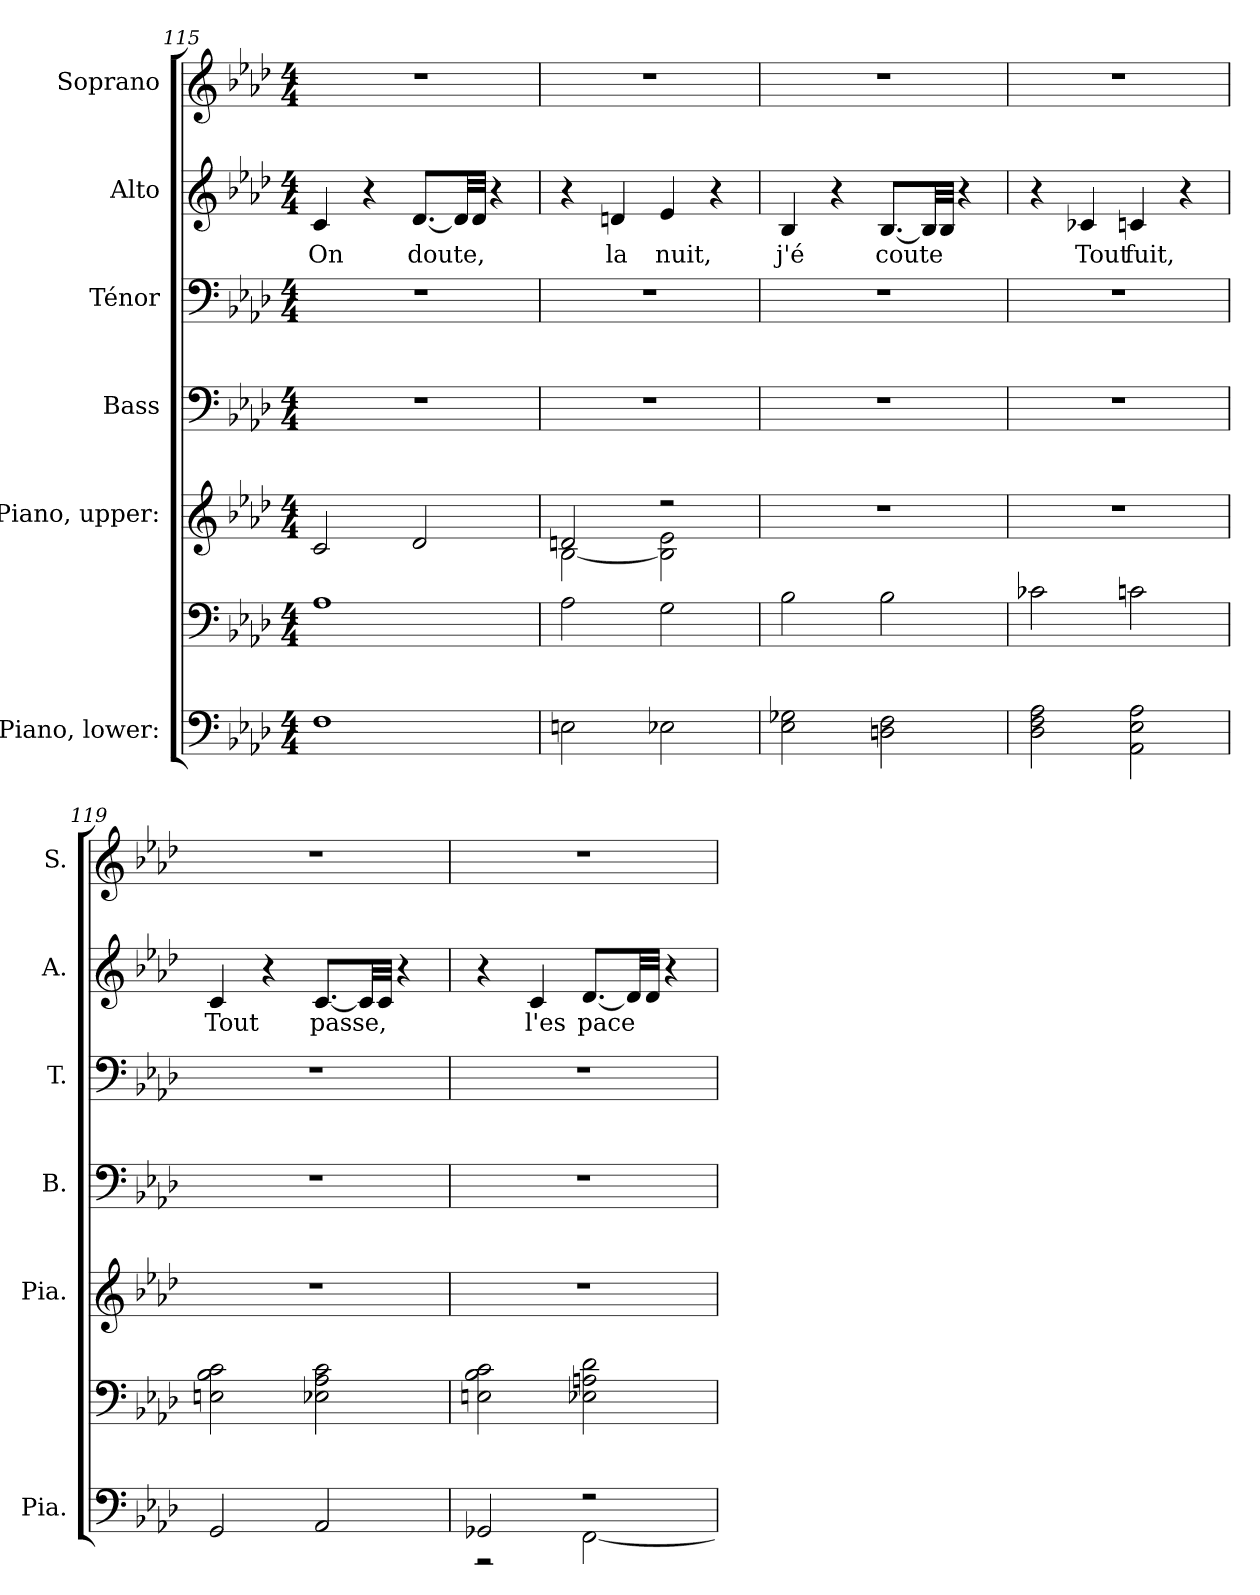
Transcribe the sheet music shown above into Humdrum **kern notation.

**kern	**kern	**kern	**kern	**kern	**kern	**text	**kern
*part6	*part6	*part5	*part4	*part3	*part2	*part2	*part1
*staff7	*staff6	*staff5	*staff4	*staff3	*staff2	*staff2	*staff1
*I"Piano, lower:	*	*I"Piano, upper:	*I"Bass	*I"Ténor	*I"Alto	*	*I"Soprano
*I'Pia.	*	*I'Pia.	*I'B.	*I'T.	*I'A.	*	*I'S.
!!LO:PB:g=z
*clefF4	*clefF4	*clefG2	*clefF4	*clefF4	*clefG2	*	*clefG2
*k[b-e-a-d-]	*k[b-e-a-d-]	*k[b-e-a-d-]	*k[b-e-a-d-]	*k[b-e-a-d-]	*k[b-e-a-d-]	*	*k[b-e-a-d-]
*M4/4	*M4/4	*M4/4	*M4/4	*M4/4	*M4/4	*	*M4/4
=115	=115	=115	=115	=115	=115	=115	=115
!	!	!	!	!	!	!LO:LY:b	!
1F	1A-	2c/	1r	1r	4c/	On	1r
.	.	.	.	.	4r	.	.
!	!	!	!	!	!	!LO:LY:b	!
.	.	2d-/	.	.	[8.d-/L	doute,	.
.	.	.	.	.	32d-/LL]	.	.
.	.	.	.	.	32d-/JJJ	.	.
.	.	.	.	.	4r	.	.
=116	=116	=116	=116	=116	=116	=116	=116
*	*	*^	*	*	*	*	*
2En\	2A-\	2dn/	[2B-\	1r	1r	4r	.	1r
!	!	!	!	!	!	!	!LO:LY:b	!
.	.	.	.	.	.	4dn/	la	.
!	!	!	!	!	!	!	!LO:LY:b	!
2E-X\	2G\	2r	2B-\] 2e-\	.	.	4e-/	nuit,	.
.	.	.	.	.	.	4r	.	.
*	*	*v	*v	*	*	*	*	*
=117	=117	=117	=117	=117	=117	=117	=117
!	!	!	!	!	!	!LO:LY:b	!
2E-\ 2G-X\	2B-\	1r	1r	1r	4B-/	j'é	1r
.	.	.	.	.	4r	.	.
!	!	!	!	!	!	!LO:LY:b	!
2Dn\ 2F\	2B-\	.	.	.	[8.B-/L	coute	.
.	.	.	.	.	32B-/LL]	.	.
.	.	.	.	.	32B-/JJJ	.	.
.	.	.	.	.	4r	.	.
=118	=118	=118	=118	=118	=118	=118	=118
2D-\ 2F\ 2A-\	2c-X\	1r	1r	1r	4r	.	1r
!	!	!	!	!	!	!LO:LY:b	!
.	.	.	.	.	4c-X/	Tout	.
!	!	!	!	!	!	!LO:LY:b	!
2AA-\ 2E-\ 2A-\	2cn\	.	.	.	4cn/	fuit,	.
.	.	.	.	.	4r	.	.
=119	=119	=119	=119	=119	=119	=119	=119
!	!	!	!	!	!	!LO:LY:b	!
2GG/	2En\ 2B-\ 2c\	1r	1r	1r	4c/	Tout	1r
.	.	.	.	.	4r	.	.
!	!	!	!	!	!	!LO:LY:b	!
2AA-/	2E-X\ 2A-\ 2c\	.	.	.	[8.c/L	passe,	.
.	.	.	.	.	32c/LL]	.	.
.	.	.	.	.	32c/JJJ	.	.
.	.	.	.	.	4r	.	.
=120	=120	=120	=120	=120	=120	=120	=120
*^	*	*	*	*	*	*	*
2GG-X/	2r	2En\ 2B-\ 2c\	1r	1r	1r	4r	.	1r
!	!	!	!	!	!	!	!LO:LY:b	!
.	.	.	.	.	.	4c/	l'es	.
!	!	!	!	!	!	!	!LO:LY:b	!
2r	[2FF\	2E-X\ 2An\ 2d-\	.	.	.	[8.d-/L	pace	.
.	.	.	.	.	.	32d-/LL]	.	.
.	.	.	.	.	.	32d-/JJJ	.	.
.	.	.	.	.	.	4r	.	.
*v	*v	*	*	*	*	*	*	*
=	=	=	=	=	=	=	=
*-	*-	*-	*-	*-	*-	*-	*-
